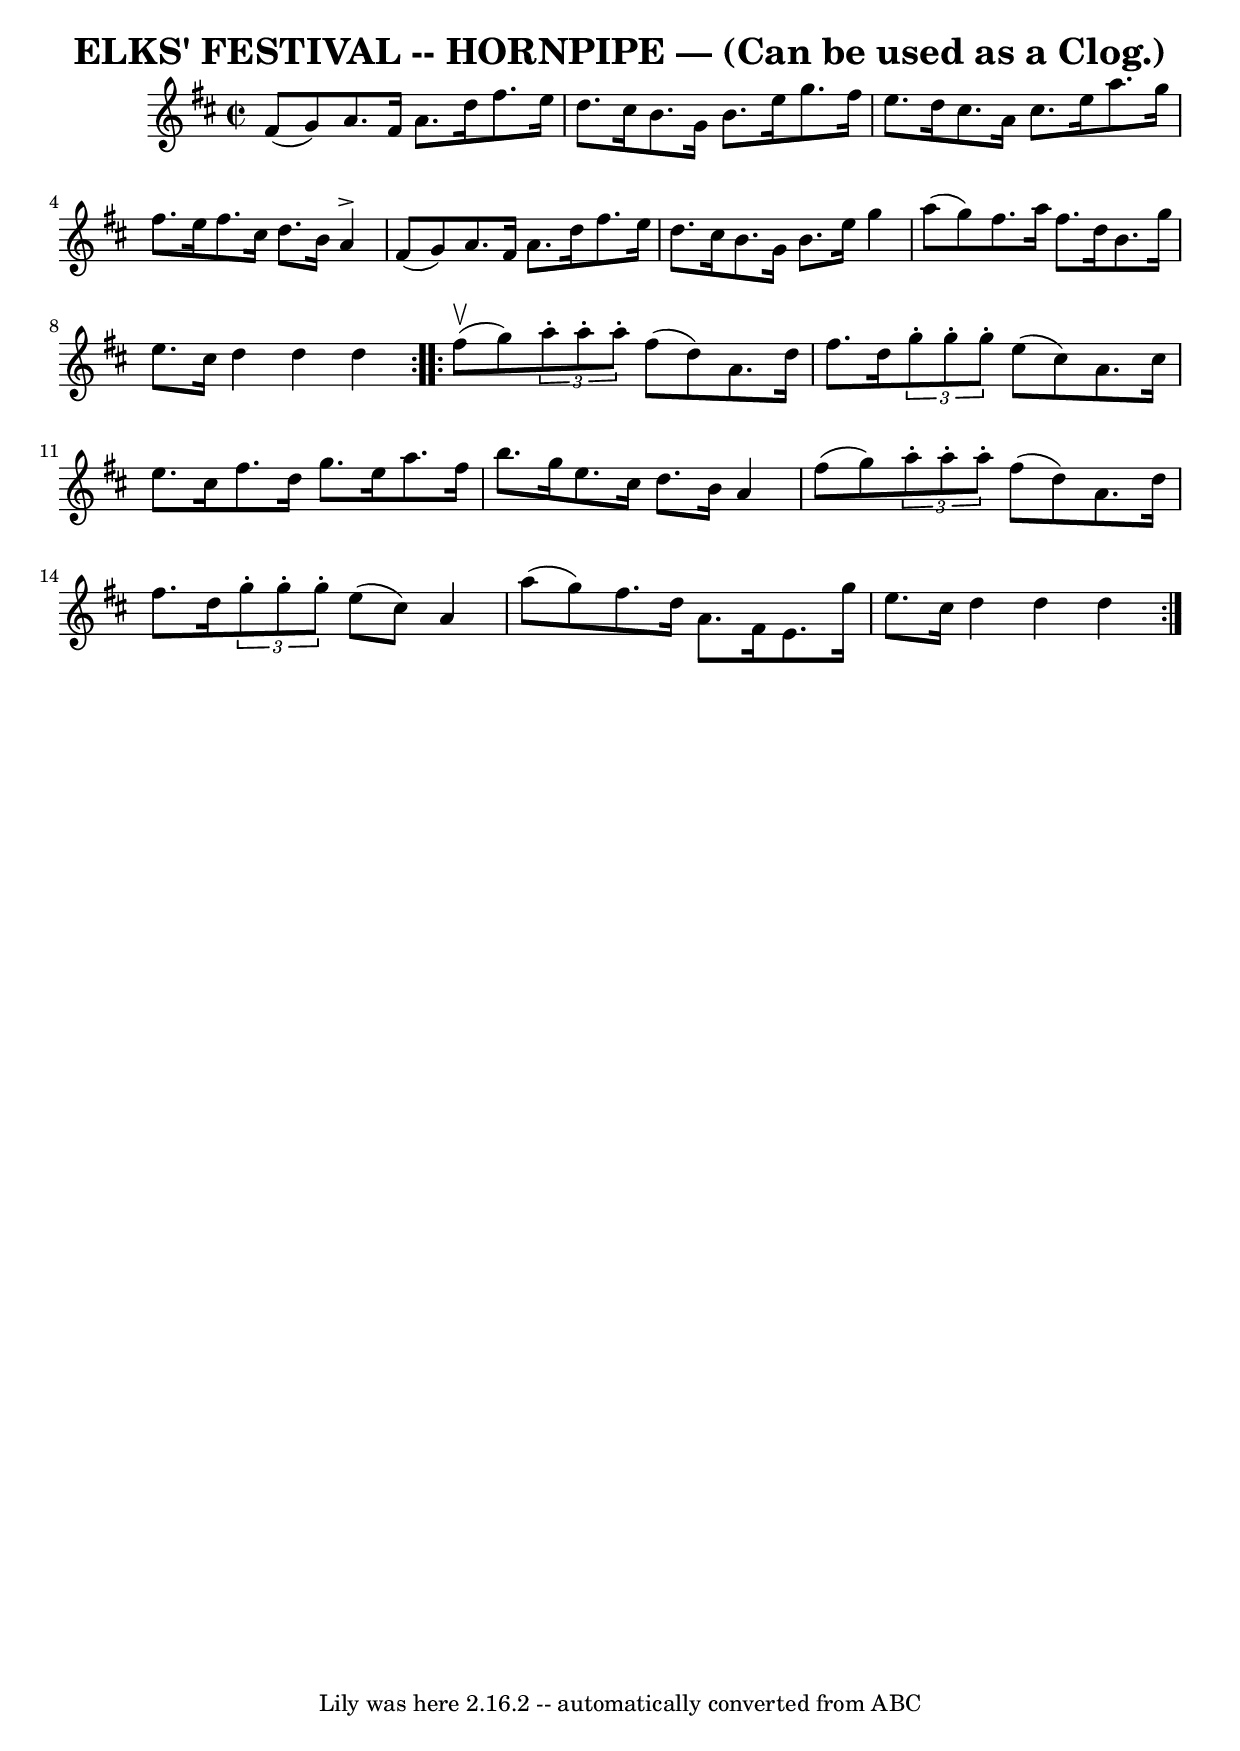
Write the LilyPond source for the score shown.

\version "2.16.2"
\include "Mammoth.ily"
\header {
  %% book = "Ryan's Mammoth Collection of Fiddle Tunes"
  crossRefNumber = "1"
  footnotes = ""
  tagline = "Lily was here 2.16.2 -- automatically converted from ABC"
  title = "ELKS' FESTIVAL -- HORNPIPE — (Can be used as a Clog.)"

}
voicedefault =  {



  \repeat volta 2 {

    \override Staff.TimeSignature #'style = #'C
    \time 2/2 
    \key d \major
    fis'8 (g'8)       |
    a'8. fis'16    
    a'8. d''16 fis''8. e''16 d''8. cis''16    |
    b'8.    
    g'16 b'8. e''16 g''8. fis''16 e''8. d''16    |
    
    cis''8. a'16 cis''8. e''16 a''8. g''16 fis''8. e''16     |
    fis''8. cis''16 d''8. b'16 a'4^\accent fis'8 (g'8)   | |
    a'8. fis'16 a'8. d''16 fis''8.    
    e''16 d''8. cis''16    |
    b'8. g'16 b'8. e''16 g''4   
    a''8 (g''8)   |
    fis''8. a''16 fis''8. d''16 b'8.    
    g''16 e''8. cis''16    |
    d''4 d''4 d''4    
  }     

  \repeat volta 2 {
    fis''8 (^\upbow g''8)       |
    \times 2/3 {  
      a''8-. a''8-. a''8-. 
    } fis''8 (d''8) a'8. d''16 fis''8. 
    d''16    |
    \times 2/3 { g''8-. g''8-. g''8-. 
	       } e''8 (
    cis''8) a'8. cis''16 e''8. cis''16    |
    fis''8. d''16 
    g''8. e''16 a''8. fis''16 b''8. g''16    |
    e''8.    
    cis''16 d''8. b'16 a'4 fis''8 (g''8)   |
    
    \times 2/3 { a''8-. a''8-. a''8-. 
	       } fis''8 (d''8) a'8.    
    d''16 fis''8. d''16    \times 2/3 { g''8-. g''8-. g''8-. 
				      }   
    e''8 (cis''8) a'4 a''8 (g''8)   |
    fis''8. d''16    
    a'8. fis'16 e'8. g''16 e''8. cis''16    |
    d''4 d''4  
    d''4    
  }   

}

\score{
  <<

    \context Staff="default"
    {
      \voicedefault 
      
    }

  >>
  \layout {
    
  }
  \midi {
  }

}
